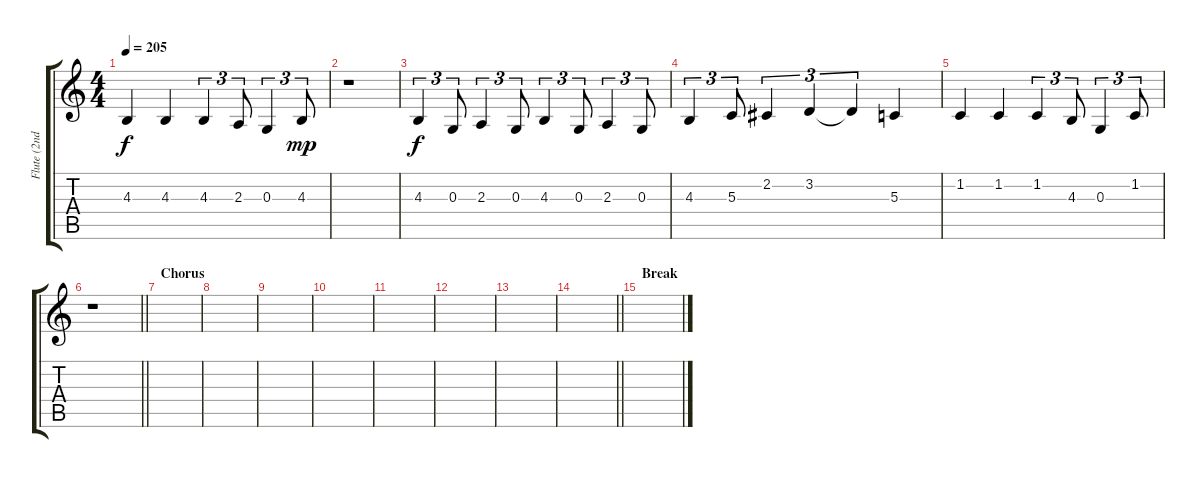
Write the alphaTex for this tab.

\track ("Flute (2nd)" "Flute (2nd") {instrument flute}
\staff {score tabs}
\tuning (E4 B3 G3 D3 A2 E2) {hide}
\ts (4 4)
\tempo 205
\clef g2
\ks c
4.3.4{dy f} 4.3.4 4.3.4{tu (3 2)} 2.3.8{tu (3 2)} 0.3.4{tu (3 2)} 4.3.8{tu (3 2) dy mp} |
r.1 |
4.3.4{tu (3 2) dy f} 0.3.8{tu (3 2)} 2.3.4{tu (3 2)} 0.3.8{tu (3 2)} 4.3.4{tu (3 2)} 0.3.8{tu (3 2)} 2.3.4{tu (3 2)} 0.3.8{tu (3 2)} |
4.3.4{tu (3 2)} 5.3.8{tu (3 2)} 2.2.4{tu (3 2)} 3.2.4{tu (3 2)} 3.2{t}.4{tu (3 2)} 5.3.4 |
1.2.4 1.2.4 1.2.4{tu (3 2)} 4.3.8{tu (3 2)} 0.3.4{tu (3 2)} 1.2.8{tu (3 2)} |
\barLineRight lightlight
r.1 |
\section ("" "Chorus")
|
|
|
|
|
|
|
\barLineRight lightlight
|
\section ("" "Break")
